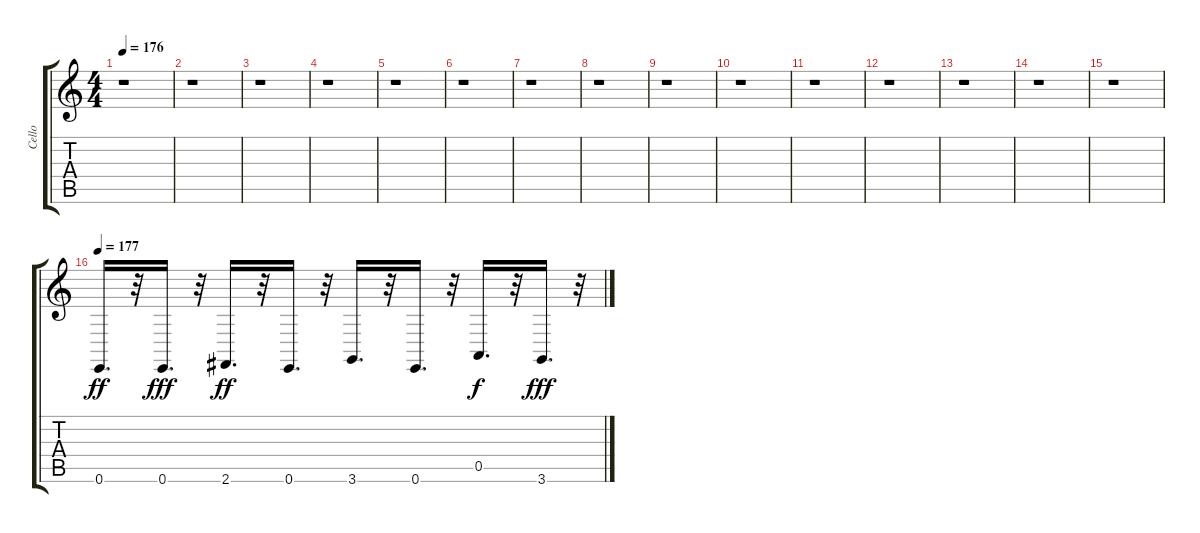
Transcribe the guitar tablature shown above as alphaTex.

\track ("Cello" "Cello") {instrument cello}
\staff {score tabs}
\tuning (E4 B3 G3 D3 A2 E2) {hide}
\ts (4 4)
\tempo 176
\clef g2
\ks c
r.1{dy f} |
r.1 |
r.1 |
r.1 |
r.1 |
r.1 |
r.1 |
r.1 |
r.1 |
r.1 |
r.1 |
r.1 |
r.1 |
r.1 |
r.1 |
\tempo 177
0.6.16{d dy ff} r.32 0.6.16{d dy fff} r.32 2.6.16{d dy ff} r.32 0.6.16{d} r.32 3.6.16{d} r.32 0.6.16{d} r.32 0.5.16{d dy f} r.32 3.6.16{d dy fff} r.32
